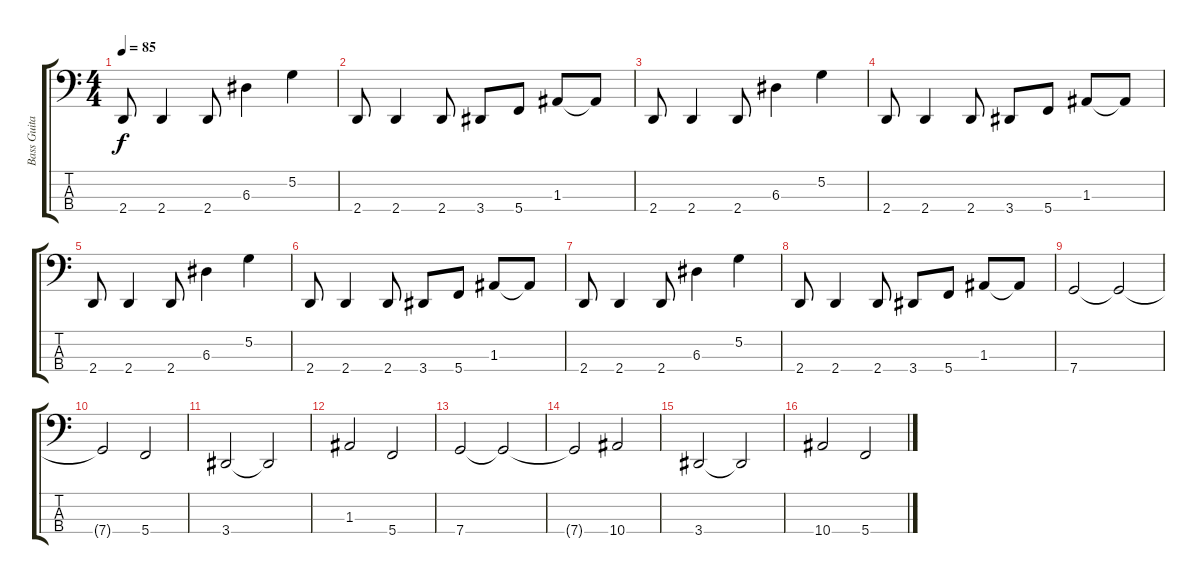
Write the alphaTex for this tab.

\track ("Bass Guitar" "Bass Guita") {instrument electricbassfinger}
\staff {score tabs}
\tuning (G2 D2 A1 C1) {hide}
\ts (4 4)
\tempo 85
\clef f4
\ks c
2.4.8{dy f} 2.4.4 2.4.8 6.3.4 5.2.4 |
2.4.8 2.4.4 2.4.8 3.4.8 5.4.8 1.3.8 1.3{t}.8 |
2.4.8 2.4.4 2.4.8 6.3.4 5.2.4 |
2.4.8 2.4.4 2.4.8 3.4.8 5.4.8 1.3.8 1.3{t}.8 |
2.4.8 2.4.4 2.4.8 6.3.4 5.2.4 |
2.4.8 2.4.4 2.4.8 3.4.8 5.4.8 1.3.8 1.3{t}.8 |
2.4.8 2.4.4 2.4.8 6.3.4 5.2.4 |
2.4.8 2.4.4 2.4.8 3.4.8 5.4.8 1.3.8 1.3{t}.8 |
7.4.2 7.4{t}.2 |
7.4{t}.2 5.4.2 |
3.4.2 3.4{t}.2 |
1.3.2 5.4.2 |
7.4.2 7.4{t}.2 |
7.4{t}.2 10.4.2 |
3.4.2 3.4{t}.2 |
10.4.2 5.4.2
